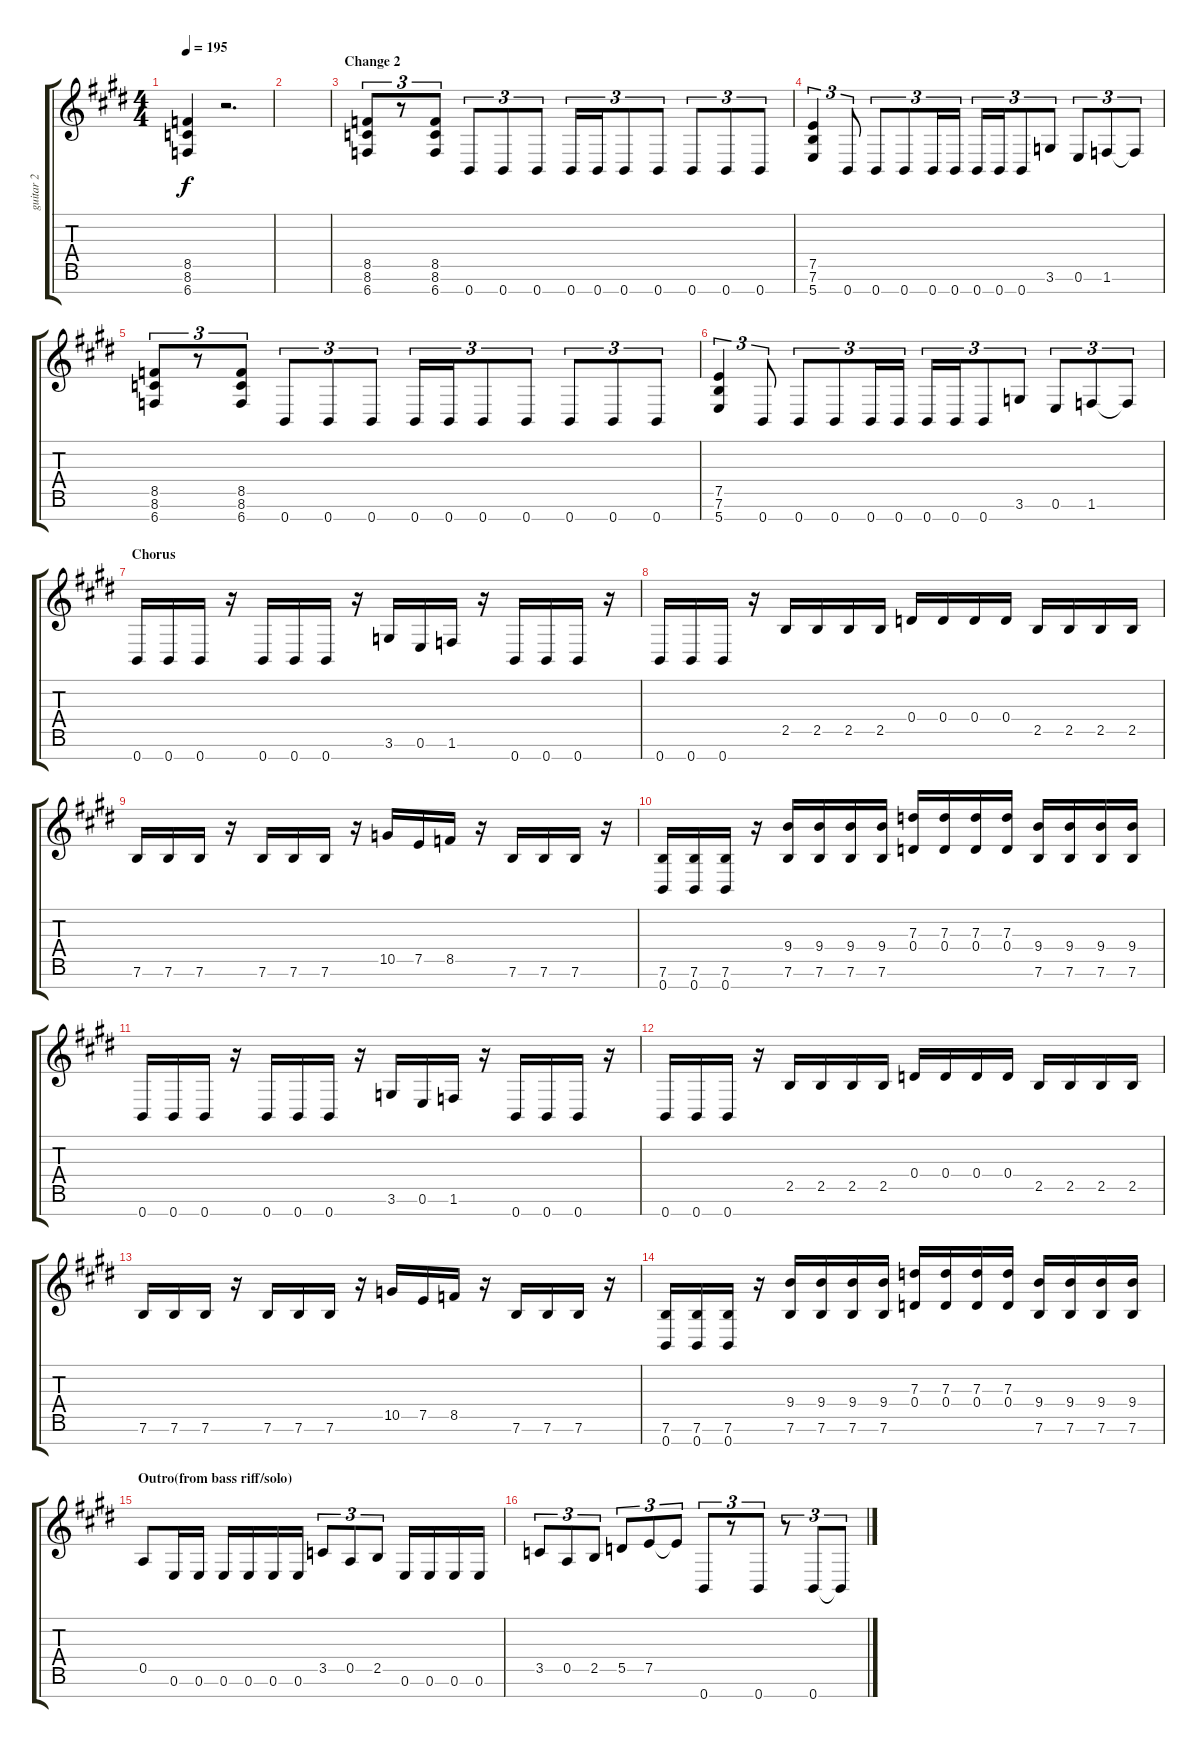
\track ("guitar 2" "guitar 2") {instrument overdrivenguitar}
\staff {score tabs}
\tuning (E4 B3 G3 D3 A2 E2 B1) {hide}
\ts (4 4)
\tempo 195
\clef g2
\ks e
(8.5 8.6 6.7).4{dy f} r.2{d} |
|
\section ("" "Change 2")
(8.5 8.6 6.7).8{tu (3 2)} r.8{tu (3 2)} (8.5 8.6 6.7).8{tu (3 2)} 0.7.8{tu (3 2)} 0.7.8{tu (3 2)} 0.7.8{tu (3 2)} 0.7.16{tu (3 2)} 0.7.16{tu (3 2)} 0.7.8{tu (3 2)} 0.7.8{tu (3 2)} 0.7.8{tu (3 2)} 0.7.8{tu (3 2)} 0.7.8{tu (3 2)} |
(7.5 7.6 5.7).4{tu (3 2)} 0.7.8{tu (3 2)} 0.7.8{tu (3 2)} 0.7.8{tu (3 2)} 0.7.16{tu (3 2)} 0.7.16{tu (3 2)} 0.7.16{tu (3 2)} 0.7.16{tu (3 2)} 0.7.8{tu (3 2)} 3.6.8{tu (3 2)} 0.6.8{tu (3 2)} 1.6.8{tu (3 2)} 1.6{t}.8{tu (3 2)} |
(8.5 8.6 6.7).8{tu (3 2)} r.8{tu (3 2)} (8.5 8.6 6.7).8{tu (3 2)} 0.7.8{tu (3 2)} 0.7.8{tu (3 2)} 0.7.8{tu (3 2)} 0.7.16{tu (3 2)} 0.7.16{tu (3 2)} 0.7.8{tu (3 2)} 0.7.8{tu (3 2)} 0.7.8{tu (3 2)} 0.7.8{tu (3 2)} 0.7.8{tu (3 2)} |
(7.5 7.6 5.7).4{tu (3 2)} 0.7.8{tu (3 2)} 0.7.8{tu (3 2)} 0.7.8{tu (3 2)} 0.7.16{tu (3 2)} 0.7.16{tu (3 2)} 0.7.16{tu (3 2)} 0.7.16{tu (3 2)} 0.7.8{tu (3 2)} 3.6.8{tu (3 2)} 0.6.8{tu (3 2)} 1.6.8{tu (3 2)} 1.6{t}.8{tu (3 2)} |
\section ("" "Chorus")
0.7.16 0.7.16 0.7.16 r.16 0.7.16 0.7.16 0.7.16 r.16 3.6.16 0.6.16 1.6.16 r.16 0.7.16 0.7.16 0.7.16 r.16 |
0.7.16 0.7.16 0.7.16 r.16 2.5.16 2.5.16 2.5.16 2.5.16 0.4.16 0.4.16 0.4.16 0.4.16 2.5.16 2.5.16 2.5.16 2.5.16 |
7.6.16 7.6.16 7.6.16 r.16 7.6.16 7.6.16 7.6.16 r.16 10.5.16 7.5.16 8.5.16 r.16 7.6.16 7.6.16 7.6.16 r.16 |
(7.6 0.7).16 (7.6 0.7).16 (7.6 0.7).16 r.16 (9.4 7.6).16 (9.4 7.6).16 (9.4 7.6).16 (9.4 7.6).16 (7.3 0.4).16 (7.3 0.4).16 (7.3 0.4).16 (7.3 0.4).16 (9.4 7.6).16 (9.4 7.6).16 (9.4 7.6).16 (9.4 7.6).16 |
0.7.16 0.7.16 0.7.16 r.16 0.7.16 0.7.16 0.7.16 r.16 3.6.16 0.6.16 1.6.16 r.16 0.7.16 0.7.16 0.7.16 r.16 |
0.7.16 0.7.16 0.7.16 r.16 2.5.16 2.5.16 2.5.16 2.5.16 0.4.16 0.4.16 0.4.16 0.4.16 2.5.16 2.5.16 2.5.16 2.5.16 |
7.6.16 7.6.16 7.6.16 r.16 7.6.16 7.6.16 7.6.16 r.16 10.5.16 7.5.16 8.5.16 r.16 7.6.16 7.6.16 7.6.16 r.16 |
(7.6 0.7).16 (7.6 0.7).16 (7.6 0.7).16 r.16 (9.4 7.6).16 (9.4 7.6).16 (9.4 7.6).16 (9.4 7.6).16 (7.3 0.4).16 (7.3 0.4).16 (7.3 0.4).16 (7.3 0.4).16 (9.4 7.6).16 (9.4 7.6).16 (9.4 7.6).16 (9.4 7.6).16 |
\section ("" "Outro(from bass riff/solo)")
0.5.8 0.6.16 0.6.16 0.6.16 0.6.16 0.6.16 0.6.16 3.5.8{tu (3 2)} 0.5.8{tu (3 2)} 2.5.8{tu (3 2)} 0.6.16 0.6.16 0.6.16 0.6.16 |
3.5.8{tu (3 2)} 0.5.8{tu (3 2)} 2.5.8{tu (3 2)} 5.5.8{tu (3 2)} 7.5.8{tu (3 2)} 7.5{t}.8{tu (3 2)} 0.7.8{tu (3 2)} r.8{tu (3 2)} 0.7.8{tu (3 2)} r.8{tu (3 2)} 0.7.8{tu (3 2)} 0.7{t}.8{tu (3 2)}
